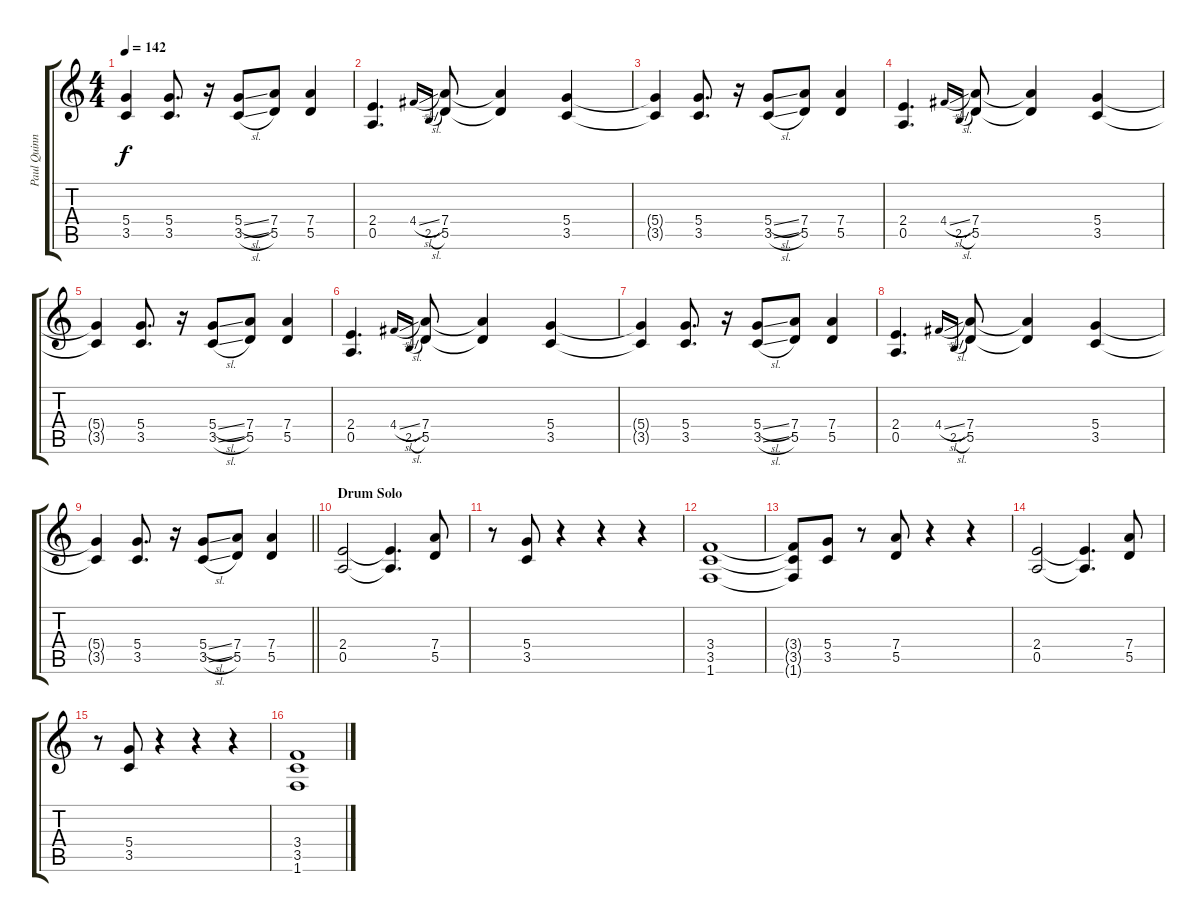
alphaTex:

\track ("Paul Quinn (Guitar)" "Paul Quinn") {instrument distortionguitar}
\staff {score tabs}
\tuning (E4 B3 G3 D3 A2 E2) {hide}
\ts (4 4)
\tempo 142
\clef g2
\ks c
(5.4{t} 3.5{t}).4{dy f} (5.4 3.5).8{d} r.16 (5.4{sl} 3.5{sl}).8 (7.4 5.5).8 (7.4 5.5).4 |
(2.4 0.5).4{d} 4.4{sl}.16{gr onbeat} 2.5{sl}.16{gr onbeat} (7.4 5.5).8 (7.4{t} 5.5{t}).4 (5.4 3.5).4 |
(5.4{t} 3.5{t}).4 (5.4 3.5).8{d} r.16 (5.4{sl} 3.5{sl}).8 (7.4 5.5).8 (7.4 5.5).4 |
(2.4 0.5).4{d} 4.4{sl}.16{gr onbeat} 2.5{sl}.16{gr onbeat} (7.4 5.5).8 (7.4{t} 5.5{t}).4 (5.4 3.5).4 |
(5.4{t} 3.5{t}).4 (5.4 3.5).8{d} r.16 (5.4{sl} 3.5{sl}).8 (7.4 5.5).8 (7.4 5.5).4 |
(2.4 0.5).4{d} 4.4{sl}.16{gr onbeat} 2.5{sl}.16{gr onbeat} (7.4 5.5).8 (7.4{t} 5.5{t}).4 (5.4 3.5).4 |
(5.4{t} 3.5{t}).4 (5.4 3.5).8{d} r.16 (5.4{sl} 3.5{sl}).8 (7.4 5.5).8 (7.4 5.5).4 |
(2.4 0.5).4{d} 4.4{sl}.16{gr onbeat} 2.5{sl}.16{gr onbeat} (7.4 5.5).8 (7.4{t} 5.5{t}).4 (5.4 3.5).4 |
\barLineRight lightlight
(5.4{t} 3.5{t}).4 (5.4 3.5).8{d} r.16 (5.4{sl} 3.5{sl}).8 (7.4 5.5).8 (7.4 5.5).4 |
\section ("" "Drum Solo")
(2.4 0.5).2 (2.4{t} 0.5{t}).4{d} (7.4 5.5).8 |
r.8 (5.4 3.5).8 r.4 r.4 r.4 |
(3.4 3.5 1.6).1 |
(3.4{t} 3.5{t} 1.6{t}).8 (5.4 3.5).8 r.8 (7.4 5.5).8 r.4 r.4 |
(2.4 0.5).2 (2.4{t} 0.5{t}).4{d} (7.4 5.5).8 |
r.8 (5.4 3.5).8 r.4 r.4 r.4 |
(3.4 3.5 1.6).1
